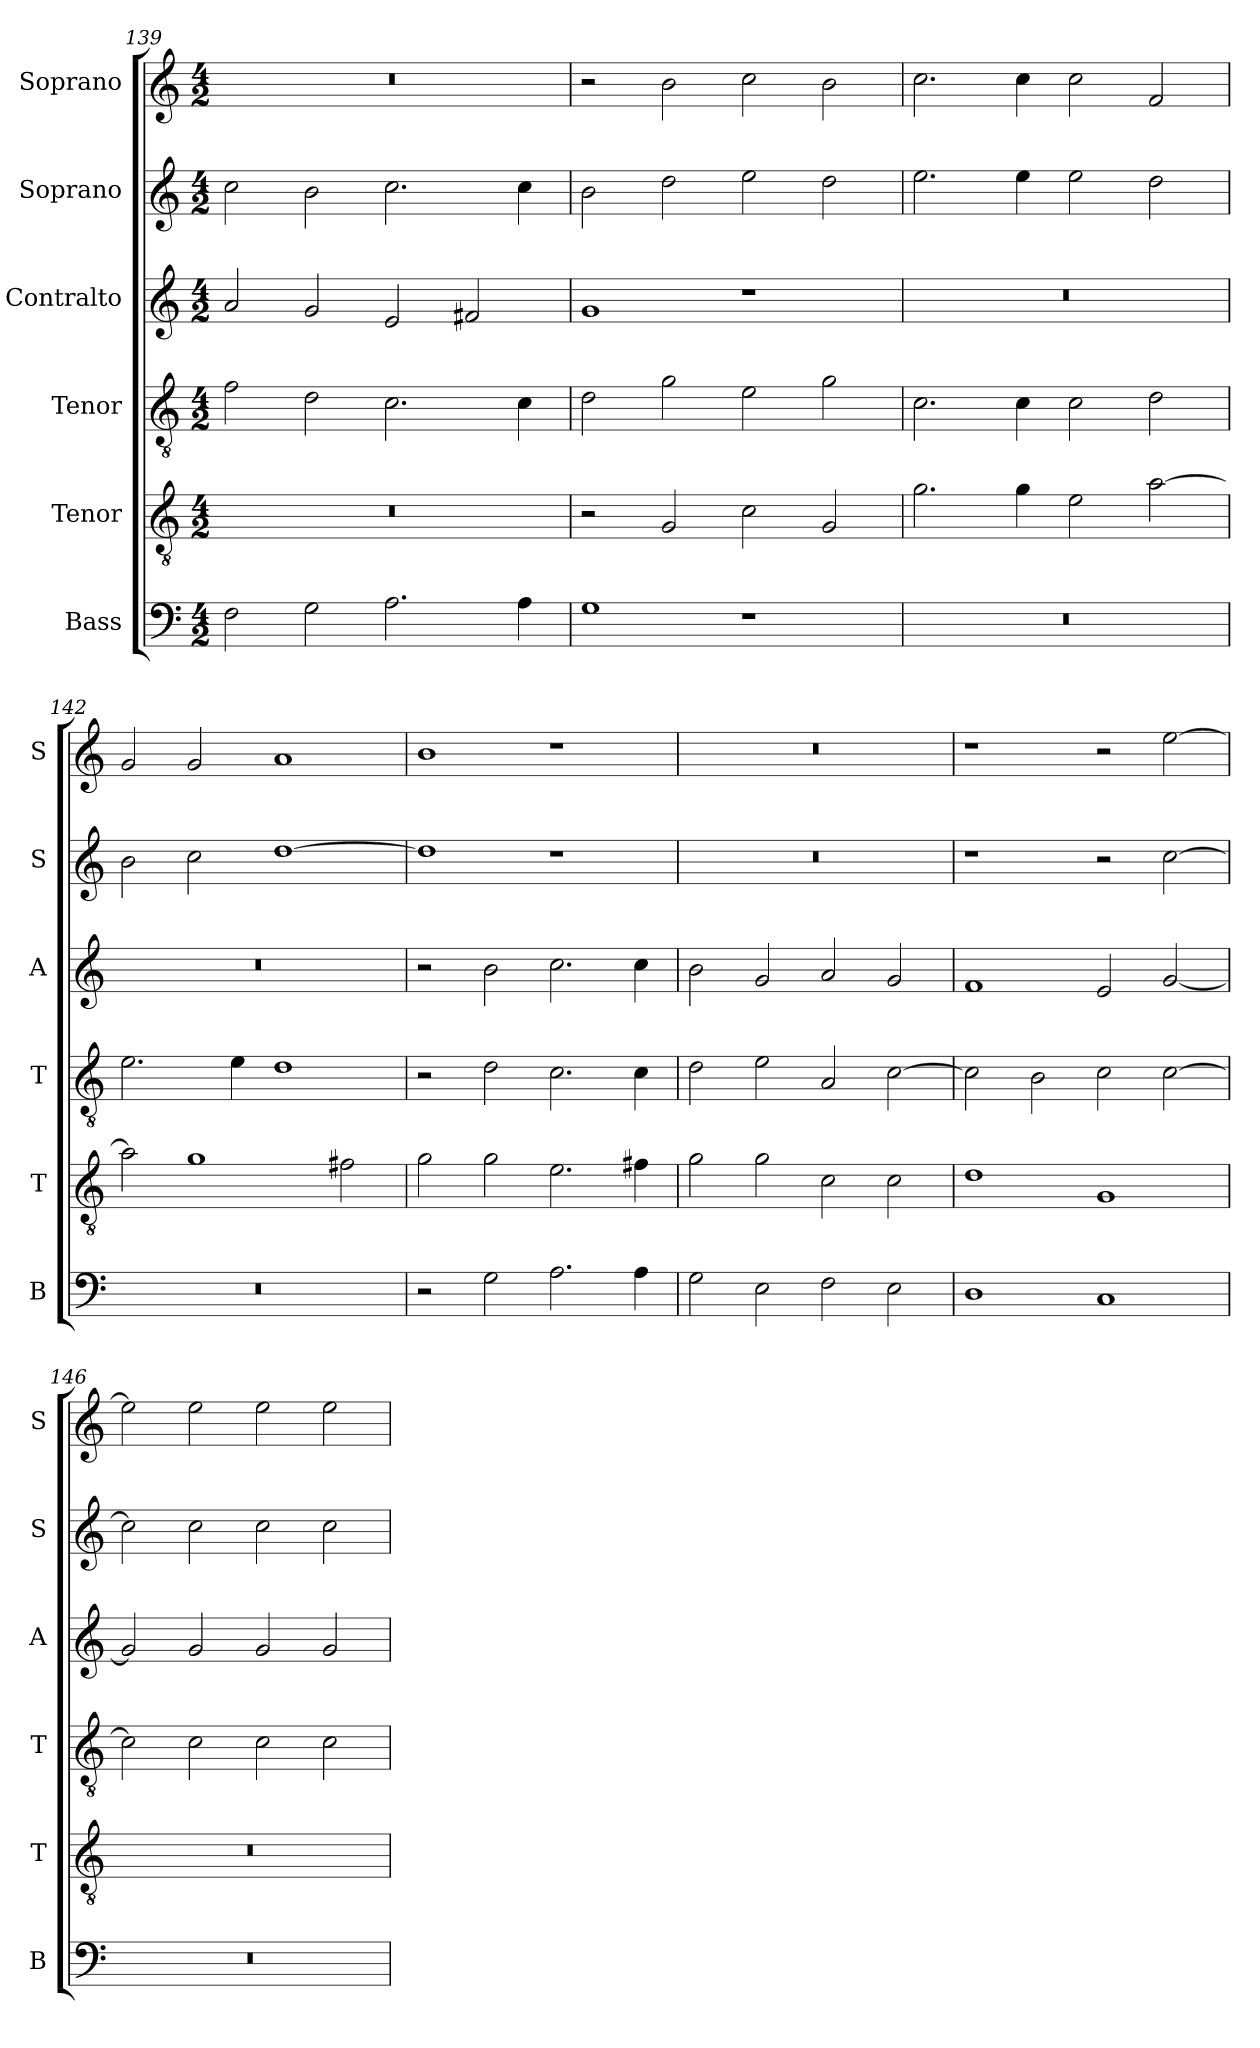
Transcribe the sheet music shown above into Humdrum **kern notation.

**kern	**kern	**kern	**kern	**kern	**kern
*part6	*part5	*part4	*part3	*part2	*part1
*staff6	*staff5	*staff4	*staff3	*staff2	*staff1
*I"Bass	*I"Tenor	*I"Tenor	*I"Contralto	*I"Soprano	*I"Soprano
*I'B	*I'T	*I'T	*I'A	*I'S	*I'S
*clefF4	*clefGv2	*clefGv2	*clefG2	*clefG2	*clefG2
*k[]	*k[]	*k[]	*k[]	*k[]	*k[]
*G:mix	*G:mix	*G:mix	*G:mix	*G:mix	*G:mix
*M4/2	*M4/2	*M4/2	*M4/2	*M4/2	*M4/2
=139	=139	=139	=139	=139	=139
2F	0r	2f	2a	2cc	0r
2G	.	2d	2g	2b	.
2.A	.	2.c	2e	2.cc	.
.	.	.	2f#X	.	.
4A	.	4c	.	4cc	.
=140	=140	=140	=140	=140	=140
1G	2r	2d	1g	2b	2r
.	2G	2g	.	2dd	2b
1r	2c	2e	1r	2ee	2cc
.	2G	2g	.	2dd	2b
=141	=141	=141	=141	=141	=141
0r	2.g	2.c	0r	2.ee	2.cc
.	4g	4c	.	4ee	4cc
.	2e	2c	.	2ee	2cc
.	[2a	2d	.	2dd	2f
=142	=142	=142	=142	=142	=142
0r	2a]	2.e	0r	2b	2g
.	1g	.	.	2cc	2g
.	.	4e	.	.	.
.	.	1d	.	[1dd	1a
.	2f#X	.	.	.	.
=143	=143	=143	=143	=143	=143
2r	2g	2r	2r	1dd]	1b
2G	2g	2d	2b	.	.
2.A	2.e	2.c	2.cc	1r	1r
4A	4f#X	4c	4cc	.	.
=144	=144	=144	=144	=144	=144
2G	2g	2d	2b	0r	0r
2E	2g	2e	2g	.	.
2F	2c	2A	2a	.	.
2E	2c	[2c	2g	.	.
=145	=145	=145	=145	=145	=145
1D	1d	2c]	1f	1r	1r
.	.	2B	.	.	.
1C	1G	2c	2e	2r	2r
.	.	[2c	[2g	[2cc	[2ee
=146	=146	=146	=146	=146	=146
0r	0r	2c]	2g]	2cc]	2ee]
.	.	2c	2g	2cc	2ee
.	.	2c	2g	2cc	2ee
.	.	2c	2g	2cc	2ee
=	=	=	=	=	=
*-	*-	*-	*-	*-	*-
